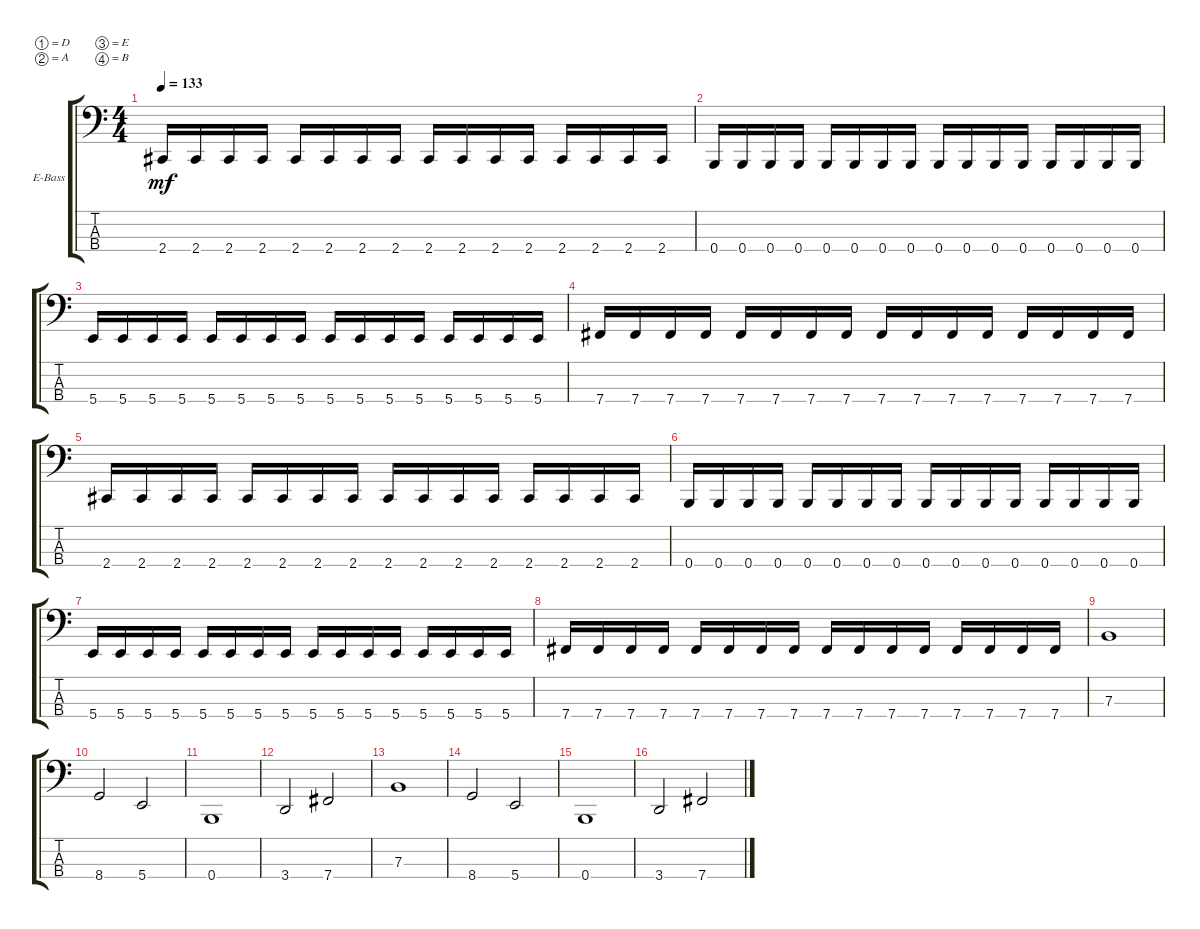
\bracketExtendMode groupsimilarinstruments
\firstSystemTrackNameOrientation horizontal
\otherSystemsTrackNameOrientation horizontal
\track ("Gustaf Jorde" "E-Bass") {instrument electricbassfinger}
\staff {score tabs}
\tuning (D2 A1 E1 B0)
\ts (4 4)
\tempo 133
\clef f4
\ks c
2.4.16{dy mf} 2.4.16 2.4.16 2.4.16 2.4.16 2.4.16 2.4.16 2.4.16 2.4.16 2.4.16 2.4.16 2.4.16 2.4.16 2.4.16 2.4.16 2.4.16 |
0.4.16 0.4.16 0.4.16 0.4.16 0.4.16 0.4.16 0.4.16 0.4.16 0.4.16 0.4.16 0.4.16 0.4.16 0.4.16 0.4.16 0.4.16 0.4.16 |
5.4.16 5.4.16 5.4.16 5.4.16 5.4.16 5.4.16 5.4.16 5.4.16 5.4.16 5.4.16 5.4.16 5.4.16 5.4.16 5.4.16 5.4.16 5.4.16 |
7.4.16 7.4.16 7.4.16 7.4.16 7.4.16 7.4.16 7.4.16 7.4.16 7.4.16 7.4.16 7.4.16 7.4.16 7.4.16 7.4.16 7.4.16 7.4.16 |
2.4.16 2.4.16 2.4.16 2.4.16 2.4.16 2.4.16 2.4.16 2.4.16 2.4.16 2.4.16 2.4.16 2.4.16 2.4.16 2.4.16 2.4.16 2.4.16 |
0.4.16 0.4.16 0.4.16 0.4.16 0.4.16 0.4.16 0.4.16 0.4.16 0.4.16 0.4.16 0.4.16 0.4.16 0.4.16 0.4.16 0.4.16 0.4.16 |
5.4.16 5.4.16 5.4.16 5.4.16 5.4.16 5.4.16 5.4.16 5.4.16 5.4.16 5.4.16 5.4.16 5.4.16 5.4.16 5.4.16 5.4.16 5.4.16 |
7.4.16 7.4.16 7.4.16 7.4.16 7.4.16 7.4.16 7.4.16 7.4.16 7.4.16 7.4.16 7.4.16 7.4.16 7.4.16 7.4.16 7.4.16 7.4.16 |
7.3.1 |
8.4.2 5.4.2 |
0.4.1 |
3.4.2 7.4.2 |
7.3.1 |
8.4.2 5.4.2 |
0.4.1 |
3.4.2 7.4.2
